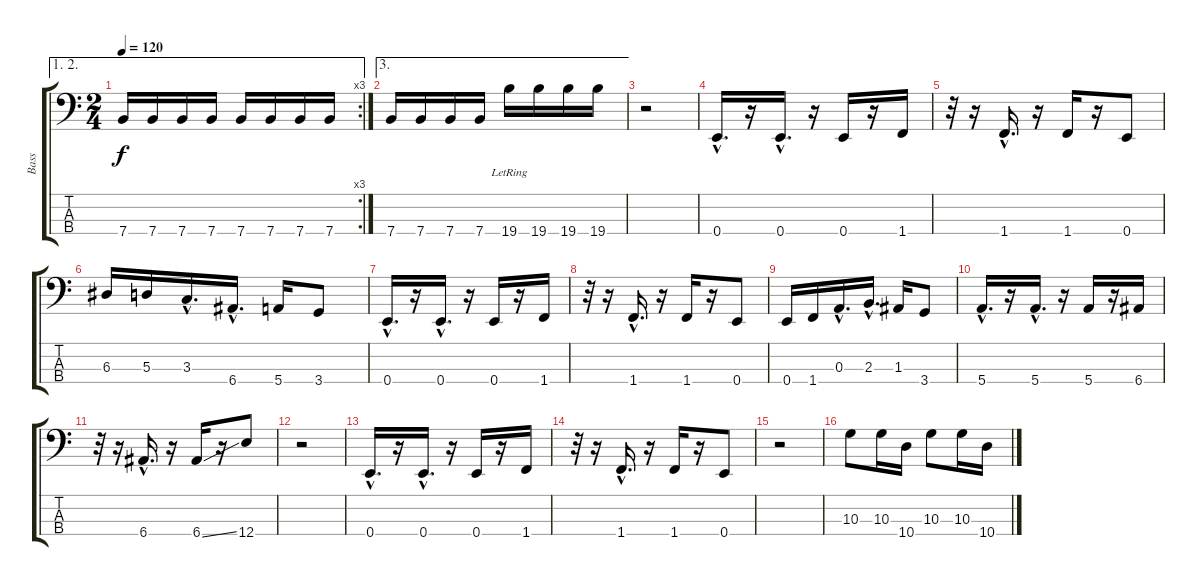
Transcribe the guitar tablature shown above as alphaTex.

\track ("Bass" "Bass") {instrument electricbassfinger}
\staff {score tabs}
\tuning (G2 D2 A1 E1) {hide}
\ae (1 2)
\rc 3
\ts (2 4)
\tempo 120
\clef f4
\ks c
7.4.16{dy f} 7.4.16 7.4.16 7.4.16 7.4.16 7.4.16 7.4.16 7.4.16 |
\ae 3
7.4.16 7.4.16 7.4.16 7.4.16 19.4{lr}.16 19.4.16 19.4.16 19.4.16 |
r.2 |
0.4{hac}.16{d} r.16 0.4{hac}.16{d} r.16 0.4.16 r.16 1.4.16 |
r.32 r.16 1.4{hac}.16{d} r.16 1.4.16 r.16 0.4.8 |
6.3.16 5.3.16 3.3{hac}.16{d} 6.4{hac}.16{d} 5.4.16 3.4.8 |
0.4{hac}.16{d} r.16 0.4{hac}.16{d} r.16 0.4.16 r.16 1.4.16 |
r.32 r.16 1.4{hac}.16{d} r.16 1.4.16 r.16 0.4.8 |
0.4.16 1.4.16 0.3{hac}.16{d} 2.3{hac}.16{d} 1.3.16 3.4.8 |
5.4{hac}.16{d} r.16 5.4{hac}.16{d} r.16 5.4.16 r.16 6.4.16 |
r.32 r.16 6.4{hac}.16{d} r.16 6.4{ss}.16 r.16 12.4.8 |
r.2 |
0.4{hac}.16{d} r.16 0.4{hac}.16{d} r.16 0.4.16 r.16 1.4.16 |
r.32 r.16 1.4{hac}.16{d} r.16 1.4.16 r.16 0.4.8 |
r.2 |
10.3.8 10.3.16 10.4.16 10.3.8 10.3.16 10.4.16
